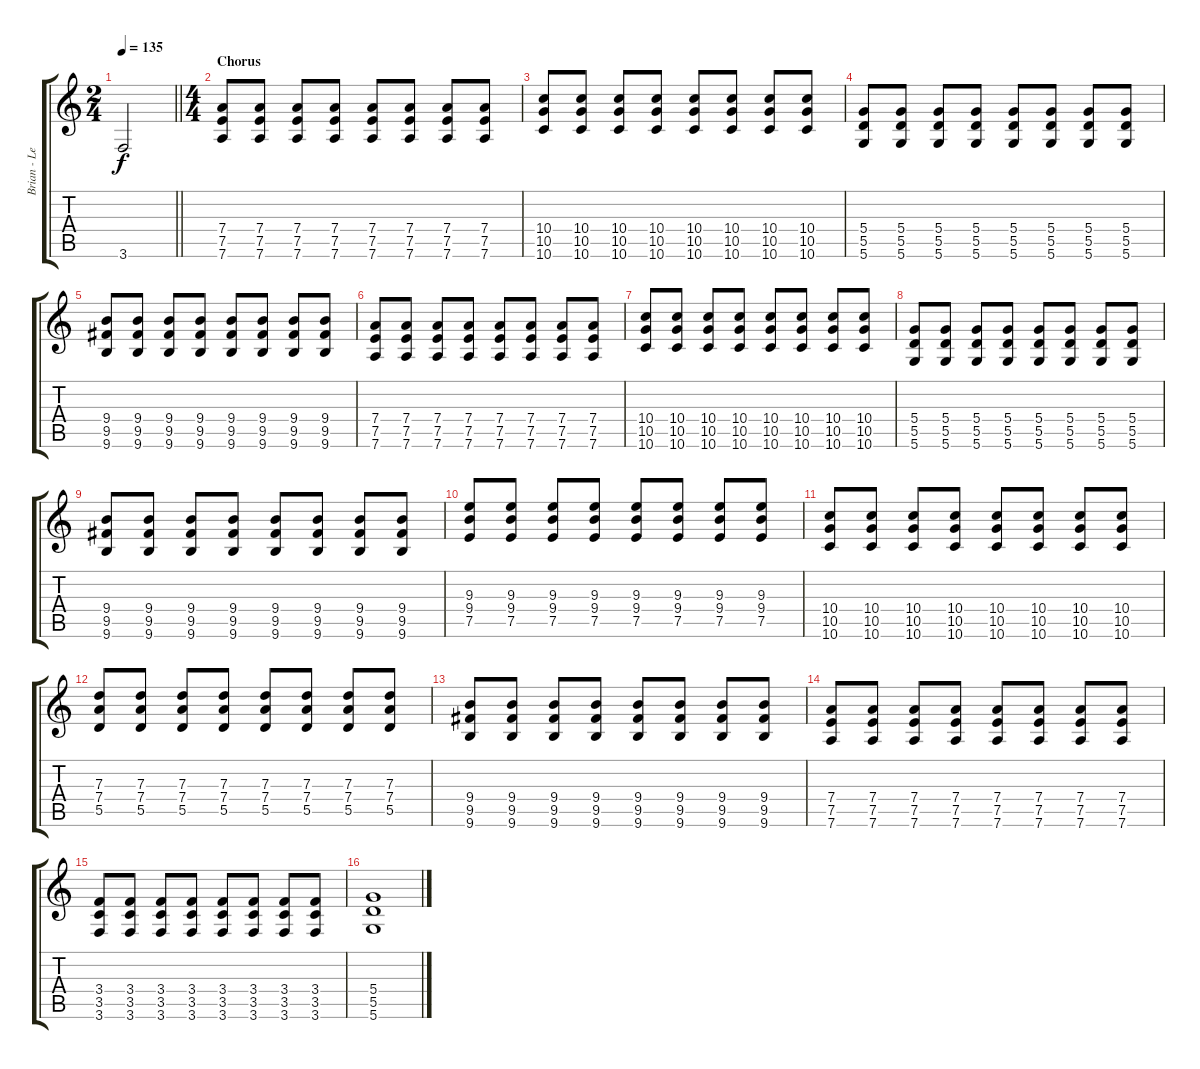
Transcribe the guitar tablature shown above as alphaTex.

\track ("Brian - Lead Guitar" "Brian - Le") {instrument electricguitarjazz}
\staff {score tabs}
\tuning (E4 B3 G3 D3 A2 D2) {hide}
\ts (2 4)
\tempo 135
\clef g2
\barLineRight lightlight
\ks c
3.6{t}.2{dy f} |
\ts (4 4)
\section ("" "Chorus")
(7.4 7.5 7.6).8{volume 8 instrument electricguitarjazz} (7.4 7.5 7.6).8 (7.4 7.5 7.6).8 (7.4 7.5 7.6).8 (7.4 7.5 7.6).8 (7.4 7.5 7.6).8 (7.4 7.5 7.6).8 (7.4 7.5 7.6).8 |
(10.4 10.5 10.6).8 (10.4 10.5 10.6).8 (10.4 10.5 10.6).8 (10.4 10.5 10.6).8 (10.4 10.5 10.6).8 (10.4 10.5 10.6).8 (10.4 10.5 10.6).8 (10.4 10.5 10.6).8 |
(5.4 5.5 5.6).8 (5.4 5.5 5.6).8 (5.4 5.5 5.6).8 (5.4 5.5 5.6).8 (5.4 5.5 5.6).8 (5.4 5.5 5.6).8 (5.4 5.5 5.6).8 (5.4 5.5 5.6).8 |
(9.4 9.5 9.6).8 (9.4 9.5 9.6).8 (9.4 9.5 9.6).8 (9.4 9.5 9.6).8 (9.4 9.5 9.6).8 (9.4 9.5 9.6).8 (9.4 9.5 9.6).8 (9.4 9.5 9.6).8 |
(7.4 7.5 7.6).8 (7.4 7.5 7.6).8 (7.4 7.5 7.6).8 (7.4 7.5 7.6).8 (7.4 7.5 7.6).8 (7.4 7.5 7.6).8 (7.4 7.5 7.6).8 (7.4 7.5 7.6).8 |
(10.4 10.5 10.6).8 (10.4 10.5 10.6).8 (10.4 10.5 10.6).8 (10.4 10.5 10.6).8 (10.4 10.5 10.6).8 (10.4 10.5 10.6).8 (10.4 10.5 10.6).8 (10.4 10.5 10.6).8 |
(5.4 5.5 5.6).8 (5.4 5.5 5.6).8 (5.4 5.5 5.6).8 (5.4 5.5 5.6).8 (5.4 5.5 5.6).8 (5.4 5.5 5.6).8 (5.4 5.5 5.6).8 (5.4 5.5 5.6).8 |
(9.4 9.5 9.6).8 (9.4 9.5 9.6).8 (9.4 9.5 9.6).8 (9.4 9.5 9.6).8 (9.4 9.5 9.6).8 (9.4 9.5 9.6).8 (9.4 9.5 9.6).8 (9.4 9.5 9.6).8 |
(9.3 9.4 7.5).8 (9.3 9.4 7.5).8 (9.3 9.4 7.5).8 (9.3 9.4 7.5).8 (9.3 9.4 7.5).8 (9.3 9.4 7.5).8 (9.3 9.4 7.5).8 (9.3 9.4 7.5).8 |
(10.4 10.5 10.6).8 (10.4 10.5 10.6).8 (10.4 10.5 10.6).8 (10.4 10.5 10.6).8 (10.4 10.5 10.6).8 (10.4 10.5 10.6).8 (10.4 10.5 10.6).8 (10.4 10.5 10.6).8 |
(7.3 7.4 5.5).8 (7.3 7.4 5.5).8 (7.3 7.4 5.5).8 (7.3 7.4 5.5).8 (7.3 7.4 5.5).8 (7.3 7.4 5.5).8 (7.3 7.4 5.5).8 (7.3 7.4 5.5).8 |
(9.4 9.5 9.6).8 (9.4 9.5 9.6).8 (9.4 9.5 9.6).8 (9.4 9.5 9.6).8 (9.4 9.5 9.6).8 (9.4 9.5 9.6).8 (9.4 9.5 9.6).8 (9.4 9.5 9.6).8 |
(7.4 7.5 7.6).8 (7.4 7.5 7.6).8 (7.4 7.5 7.6).8 (7.4 7.5 7.6).8 (7.4 7.5 7.6).8 (7.4 7.5 7.6).8 (7.4 7.5 7.6).8 (7.4 7.5 7.6).8 |
(3.4 3.5 3.6).8 (3.4 3.5 3.6).8 (3.4 3.5 3.6).8 (3.4 3.5 3.6).8 (3.4 3.5 3.6).8 (3.4 3.5 3.6).8 (3.4 3.5 3.6).8 (3.4 3.5 3.6).8 |
(5.4 5.5 5.6).1
